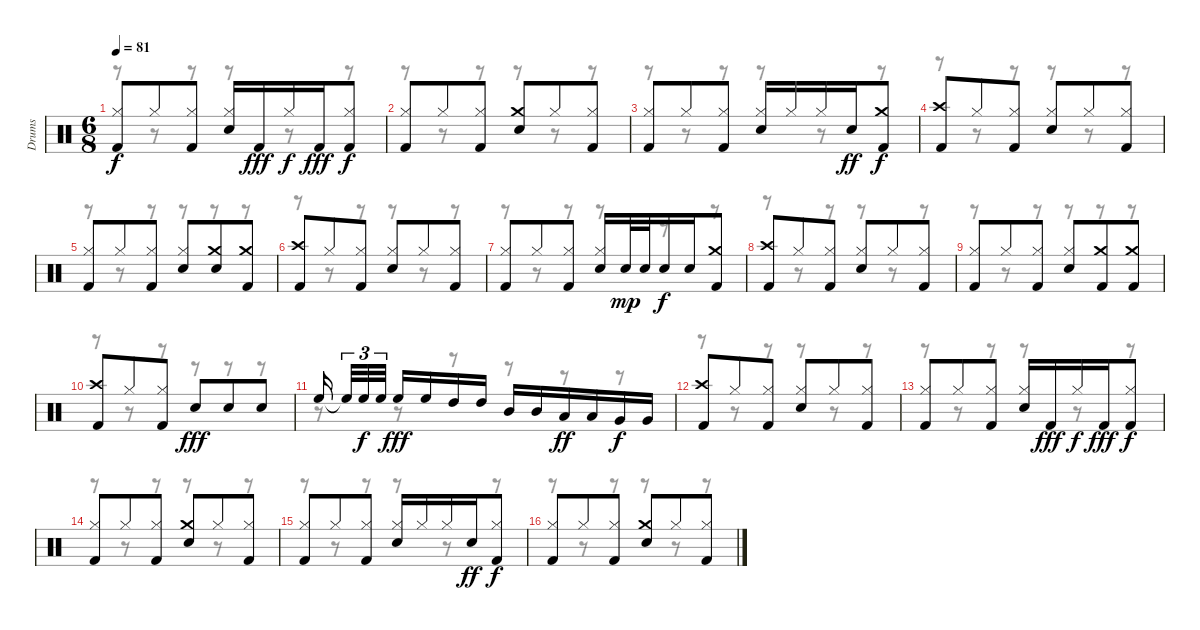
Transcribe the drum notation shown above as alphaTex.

\bracketExtendMode groupsimilarinstruments
\track ("Drumkit" "Drums") {instrument percussion}
\staff {score}
\articulation defaults
\voice
\ts (6 8)
\tempo 81
\clef neutral
\ks c
("Hi-Hat (closed)" "Kick (hit) 2").8{dy f} "Hi-Hat (closed)".8 ("Hi-Hat (closed)" "Kick (hit) 2").8 ("Hi-Hat (closed)" "Snare (hit) 2").16 "Kick (hit) 2".16{dy fff} "Hi-Hat (closed)".16{dy f} "Kick (hit) 2".16{dy fff} ("Hi-Hat (closed)" "Kick (hit) 2").8{dy f} |
("Hi-Hat (closed)" "Kick (hit) 2").8 "Hi-Hat (closed)".8 ("Hi-Hat (closed)" "Kick (hit) 2").8 ("Crash medium (hit)" "Snare (hit) 2").8 "Hi-Hat (closed)".8 ("Hi-Hat (closed)" "Kick (hit) 2").8 |
("Hi-Hat (closed)" "Kick (hit) 2").8 "Hi-Hat (closed)".8 ("Hi-Hat (closed)" "Kick (hit) 2").8 ("Hi-Hat (closed)" "Snare (hit) 2").16 "Hi-Hat (closed)".16 "Hi-Hat (closed)".16 "Snare (hit) 2".16{dy ff} ("Crash medium (hit)" "Kick (hit) 2").8{dy f} |
("Crash high (hit)" "Kick (hit) 2").8 "Hi-Hat (closed)".8 ("Hi-Hat (closed)" "Kick (hit) 2").8 ("Hi-Hat (closed)" "Snare (hit) 2").8 "Hi-Hat (closed)".8 ("Hi-Hat (closed)" "Kick (hit) 2").8 |
("Hi-Hat (closed)" "Kick (hit) 2").8 "Hi-Hat (closed)".8 ("Hi-Hat (closed)" "Kick (hit) 2").8 ("Hi-Hat (closed)" "Snare (hit) 2").8 ("Crash medium (hit)" "Snare (hit) 2").8 ("Crash medium (hit)" "Kick (hit) 2").8 |
("Crash high (hit)" "Kick (hit) 2").8 "Hi-Hat (closed)".8 ("Hi-Hat (closed)" "Kick (hit) 2").8 ("Hi-Hat (closed)" "Snare (hit) 2").8 "Hi-Hat (closed)".8 ("Hi-Hat (closed)" "Kick (hit) 2").8 |
("Hi-Hat (closed)" "Kick (hit) 2").8 "Hi-Hat (closed)".8 ("Hi-Hat (closed)" "Kick (hit) 2").8 ("Hi-Hat (closed)" "Snare (hit) 2").16 "Snare (hit) 2".32{dy mp} "Snare (hit) 2".32 "Snare (hit) 2".16{dy f} "Snare (hit) 2".16 ("Crash medium (hit)" "Kick (hit) 2").8 |
("Crash high (hit)" "Kick (hit) 2").8 "Hi-Hat (closed)".8 ("Hi-Hat (closed)" "Kick (hit) 2").8 ("Hi-Hat (closed)" "Snare (hit) 2").8 "Hi-Hat (closed)".8 ("Hi-Hat (closed)" "Kick (hit) 2").8 |
("Hi-Hat (closed)" "Kick (hit) 2").8 "Hi-Hat (closed)".8 ("Hi-Hat (closed)" "Kick (hit) 2").8 ("Hi-Hat (closed)" "Snare (hit) 2").8 ("Crash medium (hit)" "Kick (hit) 2").8 ("Crash medium (hit)" "Kick (hit) 2").8 |
("Crash high (hit)" "Kick (hit) 2").8 "Hi-Hat (closed)".8 ("Hi-Hat (closed)" "Kick (hit) 2").8 "Snare (hit) 2".8{dy fff} "Snare (hit) 2".8 "Snare (hit) 2".8 |
"High Floor Tom (hit)".16 "High Floor Tom (hit)"{t}.32{tu (3 2)} "High Floor Tom (hit)".32{tu (3 2) dy f} "High Floor Tom (hit)".32{tu (3 2)} "High Floor Tom (hit)".16{dy fff} "High Floor Tom (hit)".16 "High Tom (hit)".16 "High Tom (hit)".16 "Mid Tom (hit)".16 "Mid Tom (hit)".16 "Low Tom (hit)".16{dy ff} "Low Tom (hit)".16 "Very Low Tom (hit)".16{dy f} "Very Low Tom (hit)".16 |
("Crash high (hit)" "Kick (hit) 2").8 "Hi-Hat (closed)".8 ("Hi-Hat (closed)" "Kick (hit) 2").8 ("Hi-Hat (closed)" "Snare (hit) 2").8 "Hi-Hat (closed)".8 ("Hi-Hat (closed)" "Kick (hit) 2").8 |
("Hi-Hat (closed)" "Kick (hit) 2").8 "Hi-Hat (closed)".8 ("Hi-Hat (closed)" "Kick (hit) 2").8 ("Hi-Hat (closed)" "Snare (hit) 2").16 "Kick (hit) 2".16{dy fff} "Hi-Hat (closed)".16{dy f} "Kick (hit) 2".16{dy fff} ("Hi-Hat (closed)" "Kick (hit) 2").8{dy f} |
("Hi-Hat (closed)" "Kick (hit) 2").8 "Hi-Hat (closed)".8 ("Hi-Hat (closed)" "Kick (hit) 2").8 ("Crash medium (hit)" "Snare (hit) 2").8 "Hi-Hat (closed)".8 ("Hi-Hat (closed)" "Kick (hit) 2").8 |
("Hi-Hat (closed)" "Kick (hit) 2").8 "Hi-Hat (closed)".8 ("Hi-Hat (closed)" "Kick (hit) 2").8 ("Hi-Hat (closed)" "Snare (hit) 2").16 "Hi-Hat (closed)".16 "Hi-Hat (closed)".16 "Snare (hit) 2".16{dy ff} ("Hi-Hat (closed)" "Kick (hit) 2").8{dy f} |
("Hi-Hat (closed)" "Kick (hit) 2").8 "Hi-Hat (closed)".8 ("Hi-Hat (closed)" "Kick (hit) 2").8 ("Crash medium (hit)" "Snare (hit) 2").8 "Hi-Hat (closed)".8 ("Hi-Hat (closed)" "Kick (hit) 2").8
\voice
\clef neutral
\ottava regular
\simile none
\ks c
r.8{dy mf} r.8 r.8 r.8 r.8 r.8 |
r.8 r.8 r.8 r.8 r.8 r.8 |
r.8 r.8 r.8 r.8 r.8 r.8 |
r.8 r.8 r.8 r.8 r.8 r.8 |
r.8 r.8 r.8 r.8 r.8 r.8 |
r.8 r.8 r.8 r.8 r.8 r.8 |
r.8 r.8 r.8 r.8 r.8 r.8 |
r.8 r.8 r.8 r.8 r.8 r.8 |
r.8 r.8 r.8 r.8 r.8 r.8 |
r.8 r.8 r.8 r.8 r.8 r.8 |
r.8 r.8 r.8 r.8 r.8 r.8 |
r.8 r.8 r.8 r.8 r.8 r.8 |
r.8 r.8 r.8 r.8 r.8 r.8 |
r.8 r.8 r.8 r.8 r.8 r.8 |
r.8 r.8 r.8 r.8 r.8 r.8 |
r.8 r.8 r.8 r.8 r.8 r.8
